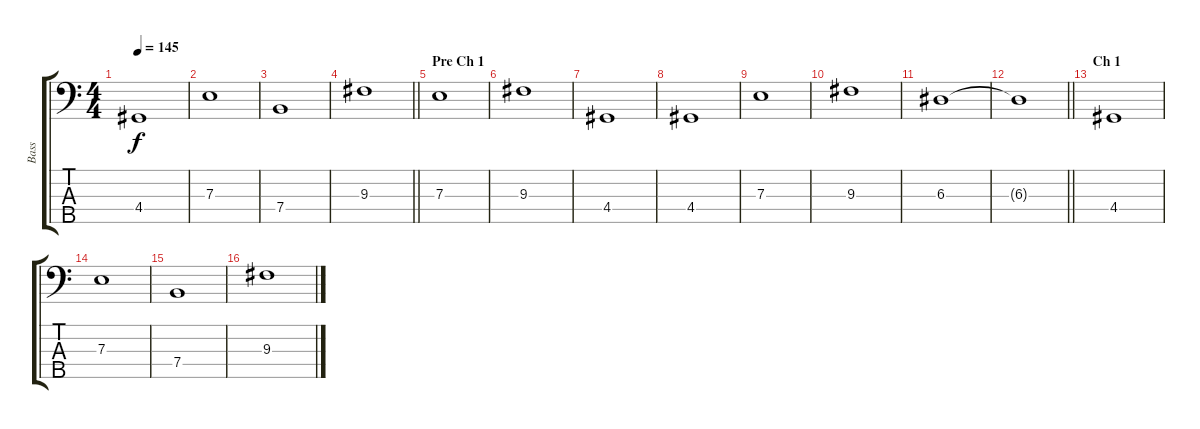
\track ("Bass" "Bass") {instrument electricbassfinger}
\staff {score tabs}
\tuning (G2 D2 A1 E1 B0) {hide}
\ts (4 4)
\tempo 145
\clef f4
\ks c
4.4.1{dy f} |
7.3.1 |
7.4.1 |
\barLineRight lightlight
9.3.1 |
\section ("" "Pre Ch 1")
7.3.1 |
9.3.1 |
4.4.1 |
4.4.1 |
7.3.1 |
9.3.1 |
6.3.1 |
\barLineRight lightlight
6.3{t}.1 |
\section ("" "Ch 1")
4.4.1 |
7.3.1 |
7.4.1 |
9.3.1
